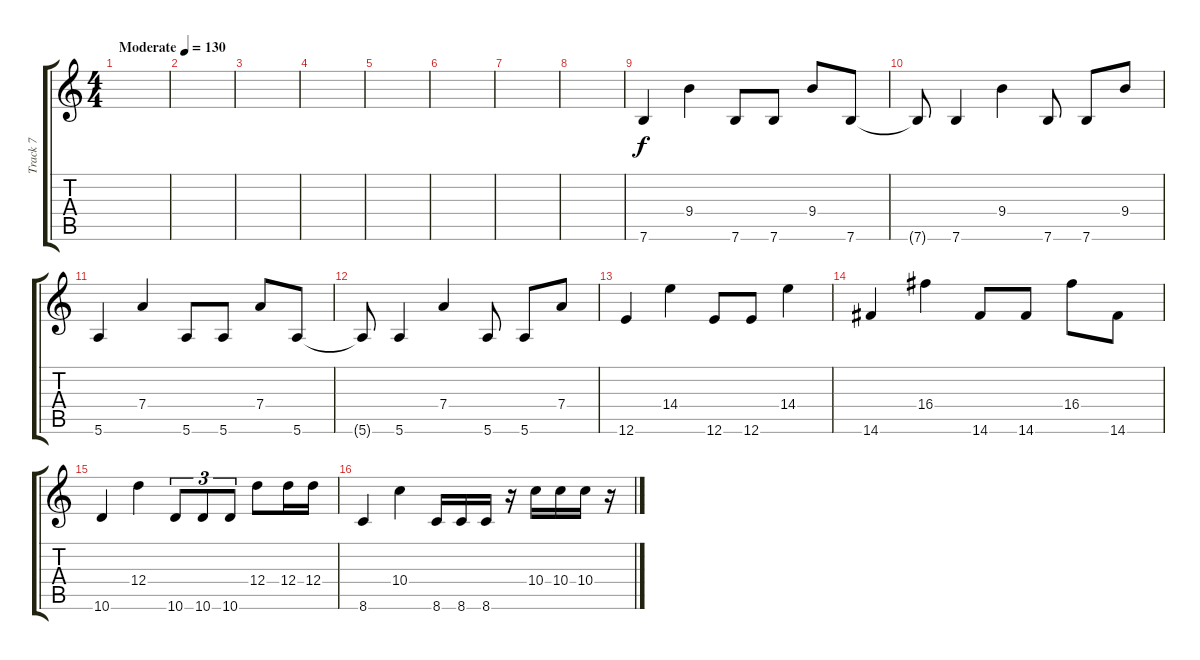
\track ("Track 7" "Track 7") {instrument acousticguitarsteel}
\staff {score tabs}
\tuning (E4 B3 G3 D3 A2 E2) {hide}
\ts (4 4)
\tempo (130 "Moderate")
\clef g2
\ks c
|
|
|
|
|
|
|
|
7.6.4 9.4.4 7.6.8 7.6.8 9.4.8 7.6.8 |
7.6{t}.8 7.6.4 9.4.4 7.6.8 7.6.8 9.4.8 |
5.6.4 7.4.4 5.6.8 5.6.8 7.4.8 5.6.8 |
5.6{t}.8 5.6.4 7.4.4 5.6.8 5.6.8 7.4.8 |
12.6.4 14.4.4 12.6.8 12.6.8 14.4.4 |
14.6.4 16.4.4 14.6.8 14.6.8 16.4.8 14.6.8 |
10.6.4 12.4.4 10.6.8{tu (3 2)} 10.6.8{tu (3 2)} 10.6.8{tu (3 2)} 12.4.8 12.4.16 12.4.16 |
8.6.4 10.4.4 8.6.16 8.6.16 8.6.16 r.16 10.4.16 10.4.16 10.4.16 r.16
